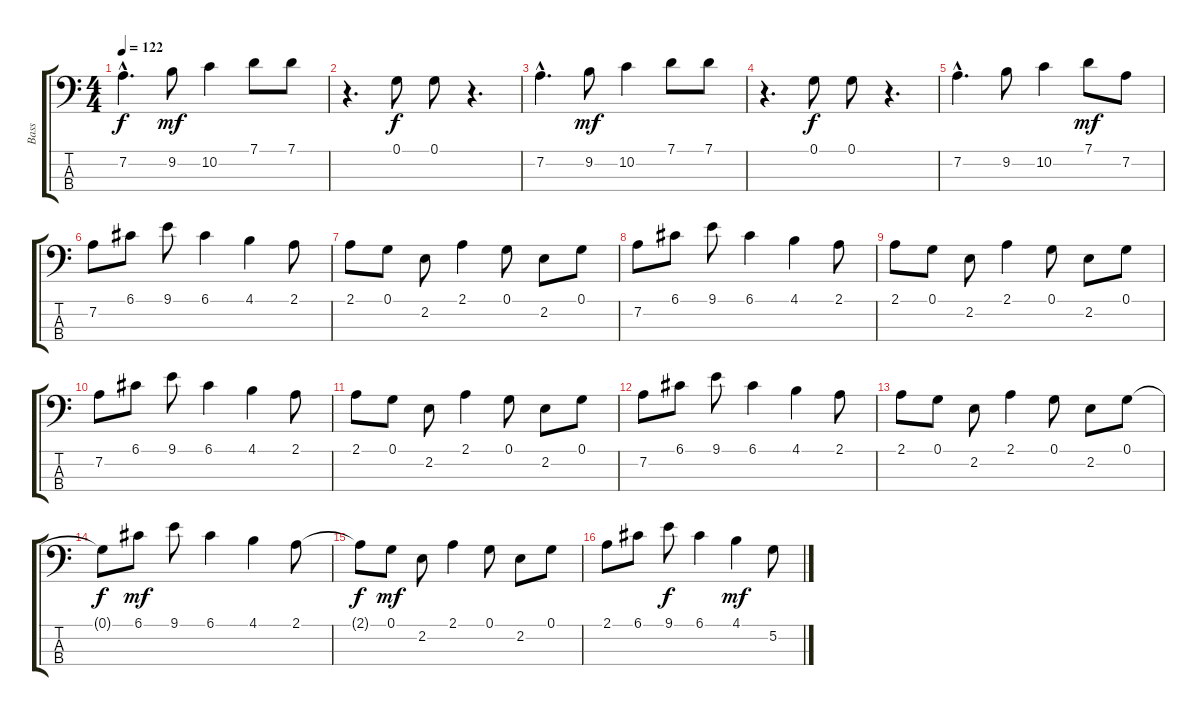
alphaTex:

\track ("Bass" "Bass") {instrument electricbassfinger}
\staff {score tabs}
\tuning (G2 D2 A1 E1) {hide}
\ts (4 4)
\tempo 122
\clef f4
\ks c
7.2{hac}.4{d dy f} 9.2.8{dy mf} 10.2.4 7.1.8 7.1.8 |
r.4{d} 0.1.8{dy f} 0.1.8 r.4{d} |
7.2{hac}.4{d} 9.2.8{dy mf} 10.2.4 7.1.8 7.1.8 |
r.4{d} 0.1.8{dy f} 0.1.8 r.4{d} |
7.2{hac}.4{d} 9.2.8 10.2.4 7.1.8{dy mf} 7.2.8 |
7.2.8 6.1.8 9.1.8 6.1.4 4.1.4 2.1.8 |
2.1.8 0.1.8 2.2.8 2.1.4 0.1.8 2.2.8 0.1.8 |
7.2.8 6.1.8 9.1.8 6.1.4 4.1.4 2.1.8 |
2.1.8 0.1.8 2.2.8 2.1.4 0.1.8 2.2.8 0.1.8 |
7.2.8 6.1.8 9.1.8 6.1.4 4.1.4 2.1.8 |
2.1.8 0.1.8 2.2.8 2.1.4 0.1.8 2.2.8 0.1.8 |
7.2.8 6.1.8 9.1.8 6.1.4 4.1.4 2.1.8 |
2.1.8 0.1.8 2.2.8 2.1.4 0.1.8 2.2.8 0.1.8 |
0.1{t}.8{dy f} 6.1.8{dy mf volume 12} 9.1.8{volume 12} 6.1.4{volume 12} 4.1.4{volume 11} 2.1.8{volume 11} |
2.1{t}.8{dy f} 0.1.8{dy mf volume 11} 2.2.8{volume 11} 2.1.4{volume 11} 0.1.8{volume 10} 2.2.8{volume 10} 0.1.8{volume 10} |
2.1.8{volume 10} 6.1.8{volume 10} 9.1.8{dy f volume 10} 6.1.4{volume 10} 4.1.4{dy mf volume 9} 5.2.8{volume 9}
